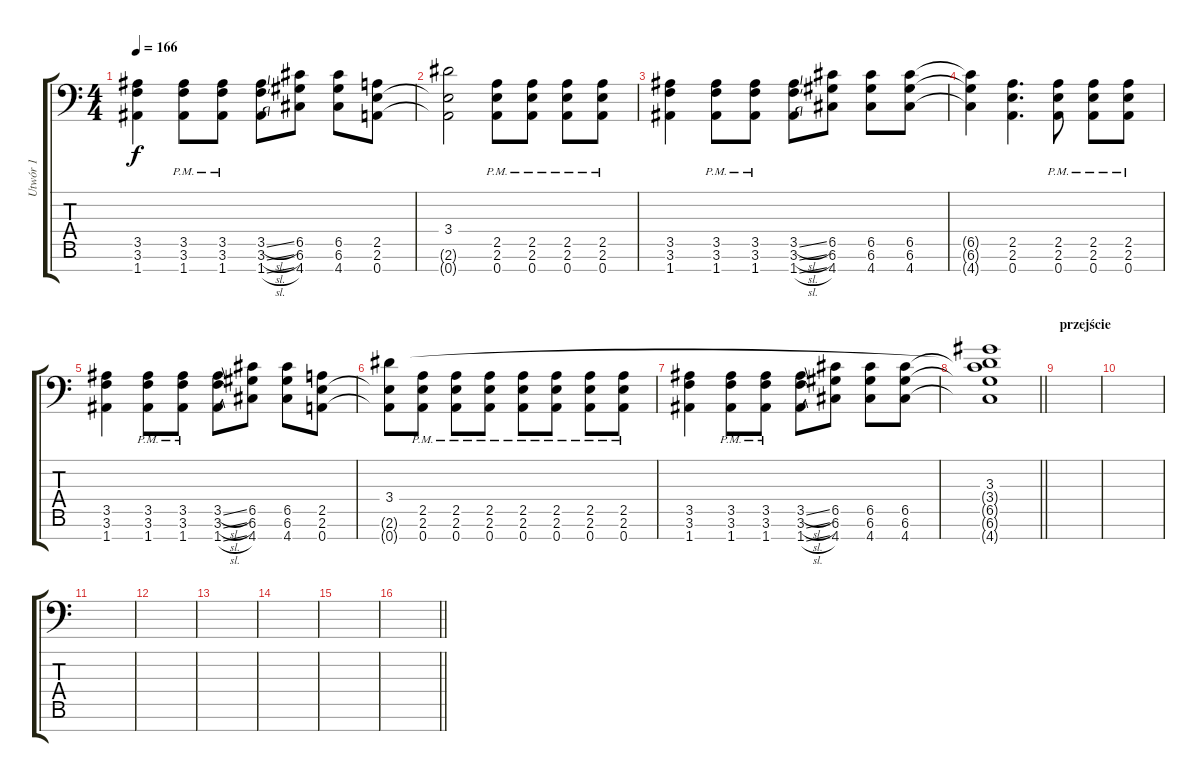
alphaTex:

\track ("Utwór 1" "Utwór 1") {instrument distortionguitar}
\staff {score tabs}
\tuning (D4 A3 F3 C3 G2 D2 A1) {hide}
\ts (4 4)
\tempo 166
\clef f4
\ks c
(3.5 3.6 1.7).4{dy f} (3.5{pm} 3.6{pm} 1.7{pm}).8 (3.5{pm} 3.6{pm} 1.7{pm}).8 (3.5{sl} 3.6{sl} 1.7{sl}).8 (6.5 6.6 4.7).8 (6.5 6.6 4.7).8 (2.5 2.6 0.7).8 |
(3.4{t} 2.6{t} 0.7{t}).2 (2.5{pm} 2.6{pm} 0.7{pm}).8 (2.5{pm} 2.6{pm} 0.7{pm}).8 (2.5{pm} 2.6{pm} 0.7{pm}).8 (2.5{pm} 2.6{pm} 0.7{pm}).8 |
(3.5 3.6 1.7).4 (3.5 3.6{pm} 1.7{pm}).8 (3.5 3.6{pm} 1.7{pm}).8 (3.5{sl} 3.6{sl} 1.7{sl}).8 (6.5 6.6 4.7).8 (6.5 6.6 4.7).8 (6.5 6.6 4.7).8 |
(6.5{t} 6.6{t} 4.7{t}).4 (2.5 2.6 0.7).4{d} (2.5{pm} 2.6{pm} 0.7{pm}).8 (2.5{pm} 2.6{pm} 0.7{pm}).8 (2.5{pm} 2.6{pm} 0.7{pm}).8 |
(3.5 3.6 1.7).4 (3.5{pm} 3.6{pm} 1.7{pm}).8 (3.5{pm} 3.6{pm} 1.7{pm}).8 (3.5{sl} 3.6{sl} 1.7{sl}).8 (6.5 6.6 4.7).8 (6.5 6.6 4.7).8 (2.5 2.6 0.7).8 |
(3.4 2.6{t} 0.7{t}).8 (2.5{pm} 2.6{pm} 0.7{pm}).8 (2.5{pm} 2.6{pm} 0.7{pm}).8 (2.5{pm} 2.6{pm} 0.7{pm}).8 (2.5{pm} 2.6{pm} 0.7{pm}).8 (2.5{pm} 2.6{pm} 0.7{pm}).8 (2.5{pm} 2.6{pm} 0.7{pm}).8 (2.5{pm} 2.6{pm} 0.7{pm}).8 |
(3.5 3.6 1.7).4 (3.5 3.6{pm} 1.7{pm}).8 (3.5 3.6{pm} 1.7{pm}).8 (3.5{sl} 3.6{sl} 1.7{sl}).8 (6.5 6.6 4.7).8 (6.5 6.6 4.7).8 (6.5 6.6 4.7).8 |
\barLineRight lightlight
(3.3 3.4{t} 6.5{t} 6.6{t} 4.7{t}).1 |
\section ("" "przejście")
|
|
|
|
|
|
|
\barLineRight lightlight
